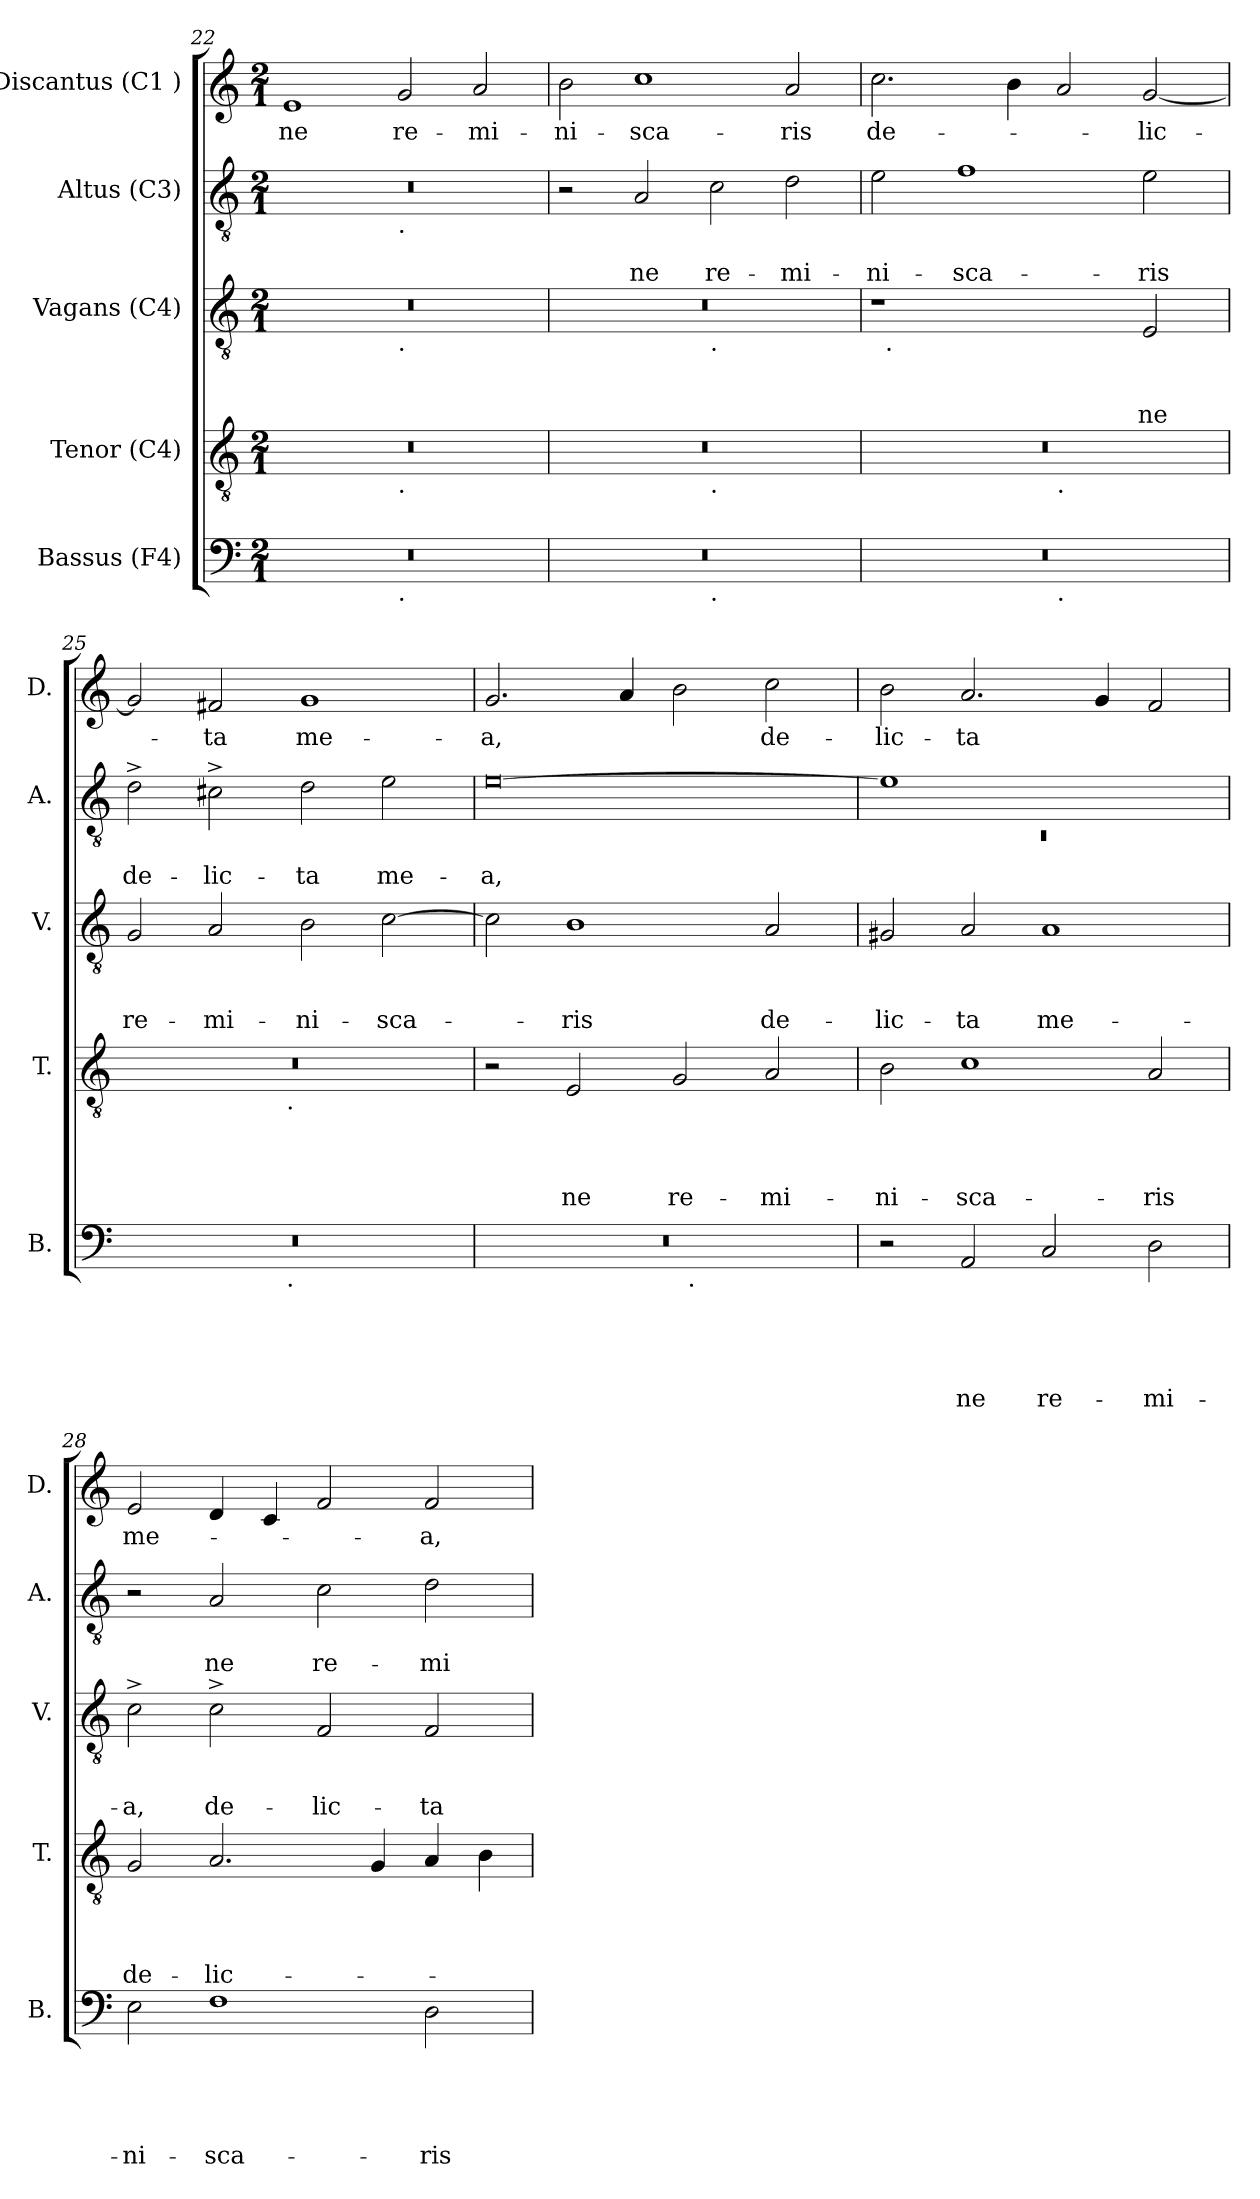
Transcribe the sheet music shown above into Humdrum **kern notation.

**kern	**text	**text	**text	**text	**text	**kern	**text	**text	**text	**text	**kern	**text	**text	**text	**kern	**text	**text	**kern	**text
*part5	*part5	*part5	*part5	*part5	*part5	*part4	*part4	*part4	*part4	*part4	*part3	*part3	*part3	*part3	*part2	*part2	*part2	*part1	*part1
*staff5	*staff5	*staff5	*staff5	*staff5	*staff5	*staff4	*staff4	*staff4	*staff4	*staff4	*staff3	*staff3	*staff3	*staff3	*staff2	*staff2	*staff2	*staff1	*staff1
*I"Bassus (F4)	*	*	*	*	*	*I"Tenor (C4)	*	*	*	*	*I"Vagans (C4)	*	*	*	*I"Altus (C3)	*	*	*I"Discantus (C1 )	*
*I'B.	*	*	*	*	*	*I'T.	*	*	*	*	*I'V.	*	*	*	*I'A.	*	*	*I'D.	*
*clefF4	*	*	*	*	*	*clefGv2	*	*	*	*	*clefGv2	*	*	*	*clefGv2	*	*	*clefG2	*
*k[]	*	*	*	*	*	*k[]	*	*	*	*	*k[]	*	*	*	*k[]	*	*	*k[]	*
*C:	*	*	*	*	*	*C:	*	*	*	*	*C:	*	*	*	*C:	*	*	*C:	*
*M2/1	*	*	*	*	*	*M2/1	*	*	*	*	*M2/1	*	*	*	*M2/1	*	*	*M2/1	*
=22	=22	=22	=22	=22	=22	=22	=22	=22	=22	=22	=22	=22	=22	=22	=22	=22	=22	=22	=22
!	!	!	!	!	!	!	!	!	!	!	!	!	!	!	!	!	!	!	!LO:LY:b
*^	*	*	*	*	*	*^	*	*	*	*	*^	*	*	*	*^	*	*	*	*
0r	1ryy	.	.	.	.	.	0r	1ryy	.	.	.	.	0r	1ryy	.	.	.	0r	1ryy	.	.	1e	ne
!	!	!	!	!	!	!	!	!	!	!	!	!	!	!	!	!	!	!	!LO:TX:b:t=.	!	!	!	!
!	!	!	!	!	!	!	!	!	!	!	!	!	!	!LO:TX:b:t=.	!	!	!	!	!	!	!	!	!
!	!	!	!	!	!	!	!	!LO:TX:b:t=.	!	!	!	!	!	!	!	!	!	!	!	!	!	!	!
!	!LO:TX:b:t=.	!	!	!	!	!	!	!	!	!	!	!	!	!	!	!	!	!	!	!	!	!	!
!	!	!	!	!	!	!	!	!	!	!	!	!	!	!	!	!	!	!	!	!	!	!	!LO:LY:b
.	1ryy	.	.	.	.	.	.	1ryy	.	.	.	.	.	1ryy	.	.	.	.	1ryy	.	.	2g/	re-
!	!	!	!	!	!	!	!	!	!	!	!	!	!	!	!	!	!	!	!	!	!	!	!LO:LY:b
.	.	.	.	.	.	.	.	.	.	.	.	.	.	.	.	.	.	.	.	.	.	2a/	-mi-
=23	=23	=23	=23	=23	=23	=23	=23	=23	=23	=23	=23	=23	=23	=23	=23	=23	=23	=23	=23	=23	=23	=23	=23
!	!	!	!	!	!	!	!	!	!	!	!	!	!	!	!	!	!	!	!	!	!	!	!LO:LY:b
*	*	*	*	*	*	*	*	*	*	*	*	*	*	*	*	*	*	*v	*v	*	*	*	*
0r	1ryy	.	.	.	.	.	0r	1ryy	.	.	.	.	0r	1ryy	.	.	.	2r	.	.	2b\	-ni-
!	!	!	!	!	!	!	!	!	!	!	!	!	!	!	!	!	!	!	!	!LO:LY:b	!	!LO:LY:b
.	.	.	.	.	.	.	.	.	.	.	.	.	.	.	.	.	.	2A/	.	ne	1cc	-sca-
!	!	!	!	!	!	!	!	!	!	!	!	!	!	!LO:TX:b:t=.	!	!	!	!	!	!	!	!
!	!	!	!	!	!	!	!	!LO:TX:b:t=.	!	!	!	!	!	!	!	!	!	!	!	!	!	!
!	!LO:TX:b:t=.	!	!	!	!	!	!	!	!	!	!	!	!	!	!	!	!	!	!	!	!	!
!	!	!	!	!	!	!	!	!	!	!	!	!	!	!	!	!	!	!	!	!LO:LY:b	!	!
.	1ryy	.	.	.	.	.	.	1ryy	.	.	.	.	.	1ryy	.	.	.	2c\	.	re-	.	.
!	!	!	!	!	!	!	!	!	!	!	!	!	!	!	!	!	!	!	!	!LO:LY:b	!	!LO:LY:b
.	.	.	.	.	.	.	.	.	.	.	.	.	.	.	.	.	.	2d\	.	-mi-	2a/	-ris
=24	=24	=24	=24	=24	=24	=24	=24	=24	=24	=24	=24	=24	=24	=24	=24	=24	=24	=24	=24	=24	=24	=24
!	!	!	!	!	!	!	!	!	!	!	!	!	!	!	!	!	!	!	!	!LO:LY:b	!	!LO:LY:b
0r	1ryy	.	.	.	.	.	0r	1ryy	.	.	.	.	1r	32ryy	.	.	.	2e\	.	-ni-	2.cc\	de-
!	!	!	!	!	!	!	!	!	!	!	!	!	!	!LO:TX:b:t=.	!	!	!	!	!	!	!	!
.	.	.	.	.	.	.	.	.	.	.	.	.	.	1ryy	.	.	.	.	.	.	.	.
!	!	!	!	!	!	!	!	!	!	!	!	!	!	!	!	!	!	!	!	!LO:LY:b	!	!
.	.	.	.	.	.	.	.	.	.	.	.	.	.	.	.	.	.	1f	.	-sca-	.	.
.	.	.	.	.	.	.	.	.	.	.	.	.	.	.	.	.	.	.	.	.	4b\	.
!	!	!	!	!	!	!	!	!LO:TX:b:t=.	!	!	!	!	!	!	!	!	!	!	!	!	!	!
!	!LO:TX:b:t=.	!	!	!	!	!	!	!	!	!	!	!	!	!	!	!	!	!	!	!	!	!
.	1ryy	.	.	.	.	.	.	1ryy	.	.	.	.	2ryy	.	.	.	.	.	.	.	2a/	.
.	.	.	.	.	.	.	.	.	.	.	.	.	.	2ryy	.	.	.	.	.	.	.	.
!	!	!	!	!	!	!	!	!	!	!	!	!	!	!	!	!	!LO:LY:b	!	!	!LO:LY:b	!	!LO:LY:b
.	.	.	.	.	.	.	.	.	.	.	.	.	2E/	.	.	.	ne	2e\	.	-ris	[<2g/	-lic-
.	.	.	.	.	.	.	.	.	.	.	.	.	.	4...ryy	.	.	.	.	.	.	.	.
=25	=25	=25	=25	=25	=25	=25	=25	=25	=25	=25	=25	=25	=25	=25	=25	=25	=25	=25	=25	=25	=25	=25
!	!	!	!	!	!	!	!	!	!	!	!	!	!	!	!	!	!LO:LY:b	!	!	!LO:LY:b	!	!
*	*	*	*	*	*	*	*	*	*	*	*	*	*v	*v	*	*	*	*	*	*	*	*
0r	2ryy	.	.	.	.	.	0r	2ryy	.	.	.	.	2G/	.	.	re-	2d^>\	.	de-	2g/]	.
!	!	!	!	!	!	!	!	!	!	!	!	!	!	!	!	!LO:LY:b	!	!	!LO:LY:b	!	!LO:LY:b
.	4...ryy	.	.	.	.	.	.	4...ryy	.	.	.	.	2A/	.	.	-mi-	2c#X^>\	.	-lic-	2f#X/	-ta
!	!	!	!	!	!	!	!	!LO:TX:b:t=.	!	!	!	!	!	!	!	!	!	!	!	!	!
!	!LO:TX:b:t=.	!	!	!	!	!	!	!	!	!	!	!	!	!	!	!	!	!	!	!	!
.	1ryy	.	.	.	.	.	.	1ryy	.	.	.	.	.	.	.	.	.	.	.	.	.
!	!	!	!	!	!	!	!	!	!	!	!	!	!	!	!	!LO:LY:b	!	!	!LO:LY:b	!	!LO:LY:b
.	.	.	.	.	.	.	.	.	.	.	.	.	2B\	.	.	-ni-	2d\	.	-ta	1g	me-
!	!	!	!	!	!	!	!	!	!	!	!	!	!	!	!	!LO:LY:b	!	!	!LO:LY:b	!	!
.	.	.	.	.	.	.	.	.	.	.	.	.	[<2c\	.	.	-sca-	2e\	.	me-	.	.
.	32ryy	.	.	.	.	.	.	32ryy	.	.	.	.	.	.	.	.	.	.	.	.	.
!!LO:LB:g=z
=26	=26	=26	=26	=26	=26	=26	=26	=26	=26	=26	=26	=26	=26	=26	=26	=26	=26	=26	=26	=26	=26
!	!	!	!	!	!	!	!	!	!	!	!	!	!	!	!	!	!	!	!LO:LY:b:rj	!	!LO:LY:b
*	*	*	*	*	*	*	*v	*v	*	*	*	*	*	*	*	*	*	*	*	*	*
0r	1ryy	.	.	.	.	.	2r	.	.	.	.	2c\]	.	.	.	[>0e	.	-a,	2.g/	-a,
!	!	!	!	!	!	!	!	!	!	!	!LO:LY:b	!	!	!	!LO:LY:b	!	!	!	!	!
.	.	.	.	.	.	.	2E/	.	.	.	ne	1B	.	.	-ris	.	.	.	.	.
.	.	.	.	.	.	.	.	.	.	.	.	.	.	.	.	.	.	.	4a/	.
!	!	!	!	!	!	!	!	!	!	!	!LO:LY:b	!	!	!	!	!	!	!	!	!
.	32ryy	.	.	.	.	.	2G/	.	.	.	re-	.	.	.	.	.	.	.	2b\	.
!	!LO:TX:b:t=.	!	!	!	!	!	!	!	!	!	!	!	!	!	!	!	!	!	!	!
.	2ryy	.	.	.	.	.	.	.	.	.	.	.	.	.	.	.	.	.	.	.
!	!	!	!	!	!	!	!	!	!	!	!LO:LY:b	!	!	!	!LO:LY:b	!	!	!	!	!LO:LY:b
.	.	.	.	.	.	.	2A/	.	.	.	-mi-	2A/	.	.	de-	.	.	.	2cc\	de-
.	4...ryy	.	.	.	.	.	.	.	.	.	.	.	.	.	.	.	.	.	.	.
=27	=27	=27	=27	=27	=27	=27	=27	=27	=27	=27	=27	=27	=27	=27	=27	=27	=27	=27	=27	=27
*	*	*	*	*	*	*	*	*	*	*	*	*	*	*	*	*^	*	*	*	*
!	!	!	!	!	!	!	!	!	!	!	!LO:LY:b	!	!	!	!LO:LY:b	!	!LO:N:vis=1	!	!	!	!LO:LY:b
*v	*v	*	*	*	*	*	*	*	*	*	*	*	*	*	*	*	*	*	*	*	*
2r	.	.	.	.	.	2B\	.	.	.	-ni-	2G#X/	.	.	-lic-	1e]	0rC	.	.	2b\	-lic-
!	!	!	!	!	!LO:LY:b	!	!	!	!	!LO:LY:b	!	!	!	!LO:LY:b	!	!	!	!	!	!LO:LY:b
2AA/	.	.	.	.	ne	1c	.	.	.	-sca-	2A/	.	.	-ta	.	.	.	.	2.a/	-ta
!	!	!	!	!	!LO:LY:b	!	!	!	!	!	!	!	!	!LO:LY:b	!	!	!	!	!	!
2C/	.	.	.	.	re-	.	.	.	.	.	1A	.	.	me-	1ryy	.	.	.	.	.
.	.	.	.	.	.	.	.	.	.	.	.	.	.	.	.	.	.	.	4g/	.
!	!	!	!	!	!LO:LY:b	!	!	!	!	!LO:LY:b	!	!	!	!	!	!	!	!	!	!
2D\	.	.	.	.	-mi-	2A/	.	.	.	-ris	.	.	.	.	.	.	.	.	2f/	.
*	*	*	*	*	*	*	*	*	*	*	*	*	*	*	*v	*v	*	*	*	*
=28	=28	=28	=28	=28	=28	=28	=28	=28	=28	=28	=28	=28	=28	=28	=28	=28	=28	=28	=28
!	!	!	!	!	!LO:LY:b	!	!	!	!	!LO:LY:b	!	!	!	!LO:LY:b	!	!	!	!	!LO:LY:b
2E\	.	.	.	.	-ni-	2G/	.	.	.	de-	2c^>\	.	.	-a,	2r	.	.	2e/	me-
!	!	!	!	!	!LO:LY:b	!	!	!	!	!LO:LY:b	!	!	!	!LO:LY:b	!	!	!LO:LY:b	!	!
1F	.	.	.	.	-sca-	2.A/	.	.	.	-lic-	2c^>\	.	.	de-	2A/	.	ne	4d/	.
.	.	.	.	.	.	.	.	.	.	.	.	.	.	.	.	.	.	4c/	.
!	!	!	!	!	!	!	!	!	!	!	!	!	!	!LO:LY:b	!	!	!LO:LY:b	!	!
.	.	.	.	.	.	.	.	.	.	.	2F/	.	.	-lic-	2c\	.	re-	2f/	.
.	.	.	.	.	.	4G/	.	.	.	.	.	.	.	.	.	.	.	.	.
!	!	!	!	!	!LO:LY:b	!	!	!	!	!	!	!	!	!LO:LY:b	!	!	!LO:LY:b	!	!LO:LY:b
2D\	.	.	.	.	-ris	4A/	.	.	.	.	2F/	.	.	-ta	2d\	.	-mi-	2f/	-a,
.	.	.	.	.	.	4B\	.	.	.	.	.	.	.	.	.	.	.	.	.
=	=	=	=	=	=	=	=	=	=	=	=	=	=	=	=	=	=	=	=
*-	*-	*-	*-	*-	*-	*-	*-	*-	*-	*-	*-	*-	*-	*-	*-	*-	*-	*-	*-
